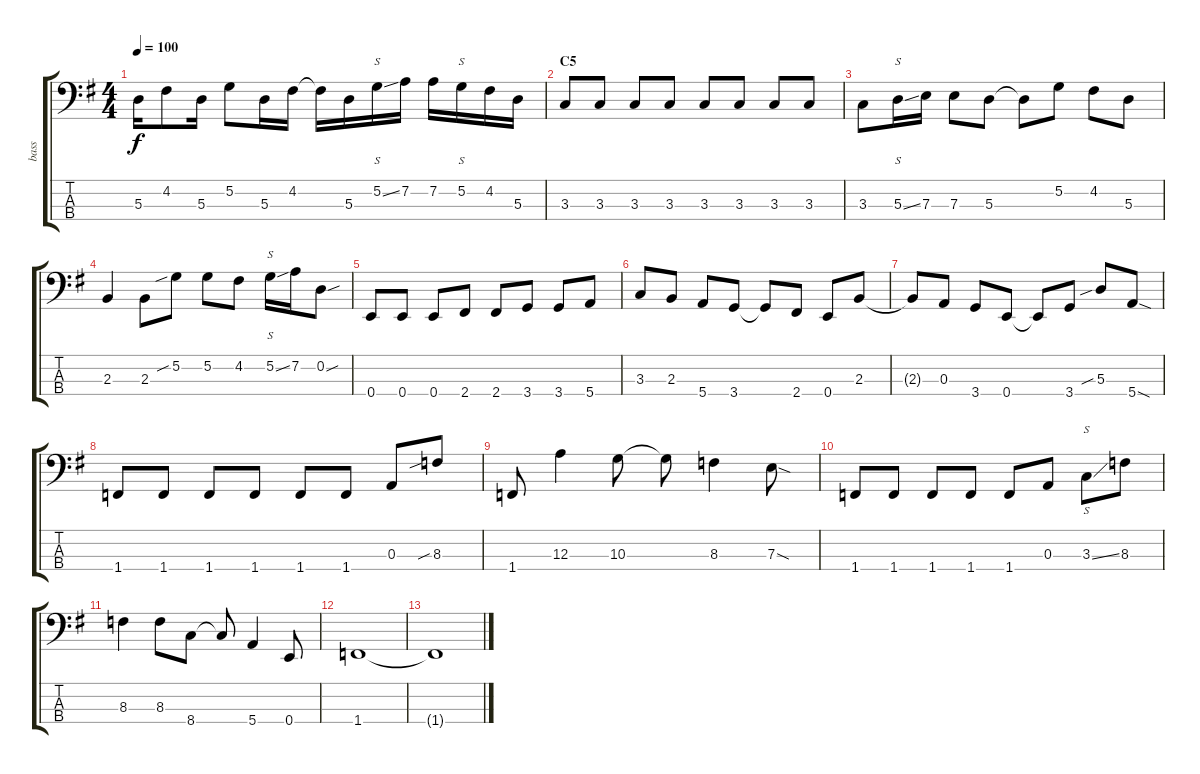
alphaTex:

\track ("bass" "bass") {instrument electricbasspick}
\staff {score tabs}
\tuning (G2 D2 A1 E1) {hide}
\ts (4 4)
\tempo 100
\clef f4
\ks g
5.3.16{dy f} 4.2.8 5.3.16 5.2.8 5.3.16 4.2.16 4.2{t}.16 5.3.16 5.2{ss}.16{s} 7.2.16 7.2.16 5.2.16{s} 4.2.16 5.3.16 |
\section ("" "C5")
3.3.8 3.3.8 3.3.8 3.3.8 3.3.8 3.3.8 3.3.8 3.3.8 |
3.3.8 5.3{ss}.16{s} 7.3.16 7.3.8 5.3.8 5.3{t}.8 5.2.8 4.2.8 5.3.8 |
2.3.4 2.3.8 5.2{sib}.8 5.2.8 4.2.8 5.2{ss}.16{s} 7.2.16 0.2{sou}.8 |
0.4.8 0.4.8 0.4.8 2.4.8 2.4.8 3.4.8 3.4.8 5.4.8 |
3.3.8 2.3.8 5.4.8 3.4.8 3.4{t}.8 2.4.8 0.4.8 2.3.8 |
2.3{t}.8 0.3.8 3.4.8 0.4.8 0.4{t}.8 3.4.8 5.3{sib}.8 5.4{sod}.8 |
1.4.8 1.4.8 1.4.8 1.4.8 1.4.8 1.4.8 0.3.8 8.3{sib}.8 |
1.4.8 12.3.4 10.3.8 10.3{t}.8 8.3.4 7.3{sod}.8 |
1.4.8 1.4.8 1.4.8 1.4.8 1.4.8 0.3.8 3.3{ss}.8{s} 8.3.8 |
8.3.4 8.3.8 8.4.8 8.4{t}.8 5.4.4 0.4.8 |
1.4.1 |
1.4{t}.1
